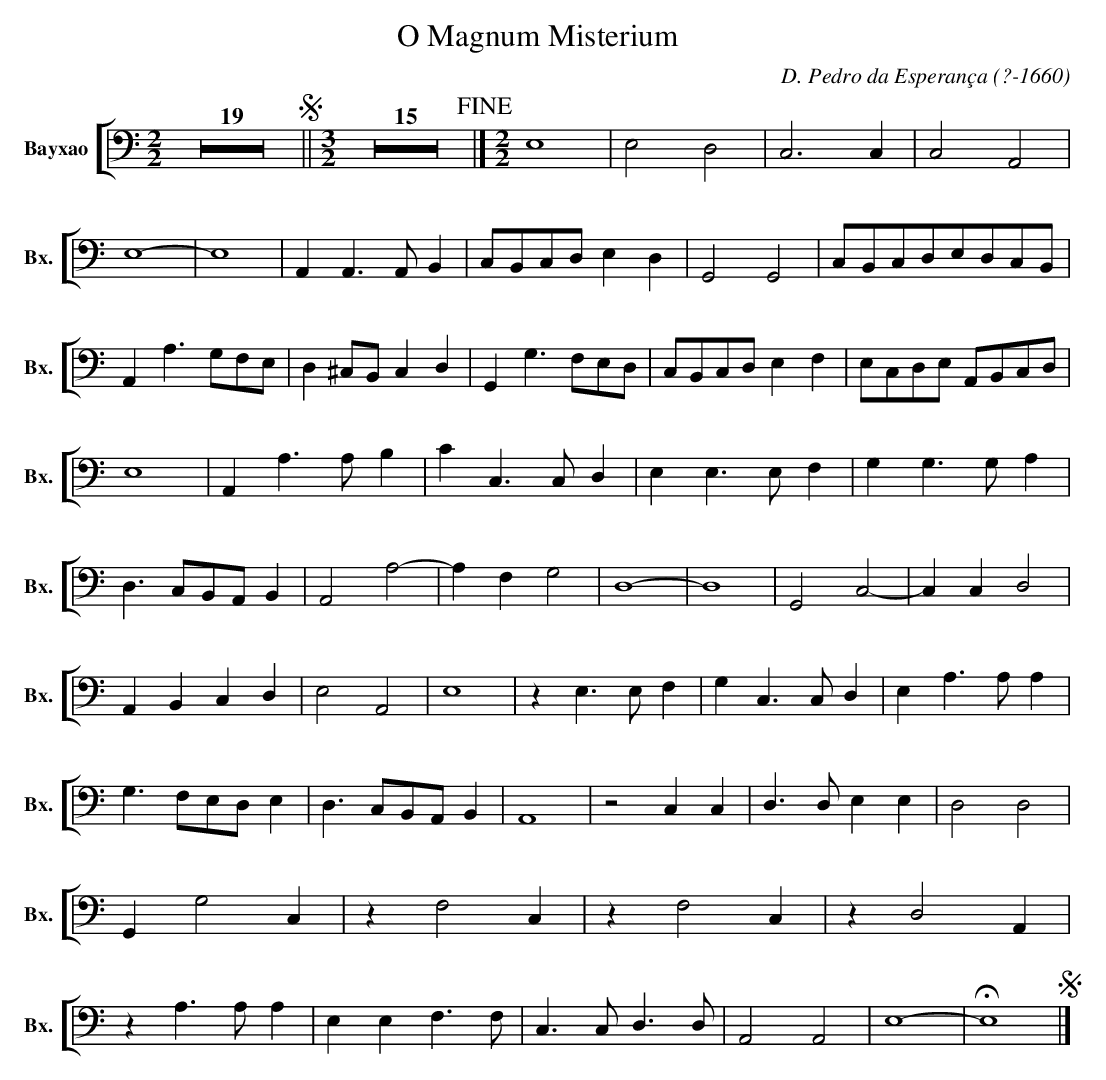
X:1
T:O Magnum Misterium
C:D. Pedro da Esperan\,ca (?-1660)
M:2/2
L:1/2
K:C
V: 3 clef=bass name="Bayxao" sname="Bx."
%%staves [ 3 ]
   Z19 !segno!|| [M:3/2] Z15 !fine!|] \
[M:2/2] E,2|E,D,|C,>C,|C,A,,|E,2-|E,2|A,,/ A,,/> A,,/ B,,/ | C,//B,,//C,//D,// E,/ D,/ | G,,G,, | \
   C,//B,,//C,//D,//E,//D,//C,//B,,//|A,,/ A,/>G,/F,//E,// | D,/ ^C,//B,,// C,/ D,/ |  G,,/ G,/>F,/E,//D,// | \
   C,//B,,//C,//D,// E,/F,/ | E,//C,//D,//E,// A,,//B,,//C,//D,// | E,2| A,,/ A,/> A,/ B,/ | \
   C/ C,/> C,/ D,/ | E,/ E,/> E,/ F,/ | G,/ G,/> G,/ A,/ | D,/> C,/B,,//A,,// B,,/| A,,A,-| A,/F,/ G, | \
   D,2-|D,2|G,,C,-|C,/C,/ D, | A,,/B,,/C,/D,/ | E,A,,| E,2 | z/E,/> E,/ F,/ | G,/ C,/> C,/ D,/| \
   E,/ A,/>A,/A,/ | G,/>F,/E,//D,//E,/ | D,/>C,/B,,//A,,// B,,/ | A,,2 | \
   zC,/C,/ | D,/>D,/ E,/E,/ | D,D,| G,,/G,C,/ | z/F,C,/ | z/F,C,/ | z/D,A,,/ | z/ A,/>A,/A,/ | \
   E,/E,/ F,/>F,/| C,/>C,/ D,/>D,/| A,,A,, | E,2- | !fermata!E,2 !segno! |]\
